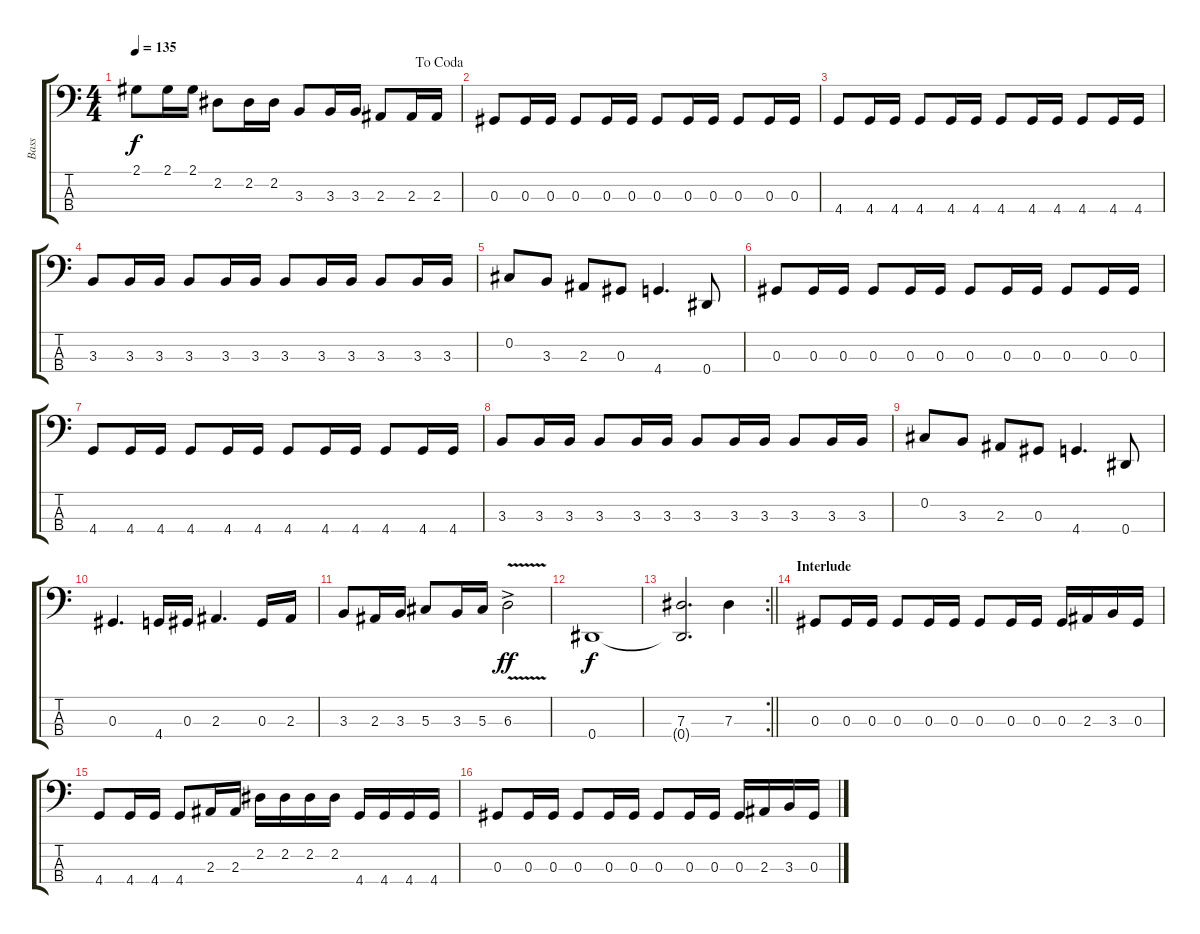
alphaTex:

\track ("Bass" "Bass") {instrument electricbassfinger}
\staff {score tabs}
\tuning (Gb2 Db2 Ab1 Eb1) {hide}
\ts (4 4)
\jump dacoda
\tempo 135
\clef f4
\ks c
2.1.8{dy f} 2.1.16 2.1.16 2.2.8 2.2.16 2.2.16 3.3.8 3.3.16 3.3.16 2.3.8 2.3.16 2.3.16 |
0.3.8 0.3.16 0.3.16 0.3.8 0.3.16 0.3.16 0.3.8 0.3.16 0.3.16 0.3.8 0.3.16 0.3.16 |
4.4.8 4.4.16 4.4.16 4.4.8 4.4.16 4.4.16 4.4.8 4.4.16 4.4.16 4.4.8 4.4.16 4.4.16 |
3.3.8 3.3.16 3.3.16 3.3.8 3.3.16 3.3.16 3.3.8 3.3.16 3.3.16 3.3.8 3.3.16 3.3.16 |
0.2.8 3.3.8 2.3.8 0.3.8 4.4.4{d} 0.4.8 |
0.3.8 0.3.16 0.3.16 0.3.8 0.3.16 0.3.16 0.3.8 0.3.16 0.3.16 0.3.8 0.3.16 0.3.16 |
4.4.8 4.4.16 4.4.16 4.4.8 4.4.16 4.4.16 4.4.8 4.4.16 4.4.16 4.4.8 4.4.16 4.4.16 |
3.3.8 3.3.16 3.3.16 3.3.8 3.3.16 3.3.16 3.3.8 3.3.16 3.3.16 3.3.8 3.3.16 3.3.16 |
0.2.8 3.3.8 2.3.8 0.3.8 4.4.4{d} 0.4.8 |
0.3.4{d} 4.4.16 0.3.16 2.3.4{d} 0.3.16 2.3.16 |
3.3.8 2.3.16 3.3.16 5.3.8 3.3.16 5.3.16 6.3{v ac}.2{dy ff} |
0.4.1{dy f} |
\rc 2
\barLineRight lightlight
(7.3 0.4{t}).2{d} 7.3.4 |
\section ("" "Interlude")
0.3.8 0.3.16 0.3.16 0.3.8 0.3.16 0.3.16 0.3.8 0.3.16 0.3.16 0.3.16 2.3.16 3.3.16 0.3.16 |
4.4.8 4.4.16 4.4.16 4.4.8 2.3.16 2.3.16 2.2.16 2.2.16 2.2.16 2.2.16 4.4.16 4.4.16 4.4.16 4.4.16 |
0.3.8 0.3.16 0.3.16 0.3.8 0.3.16 0.3.16 0.3.8 0.3.16 0.3.16 0.3.16 2.3.16 3.3.16 0.3.16
